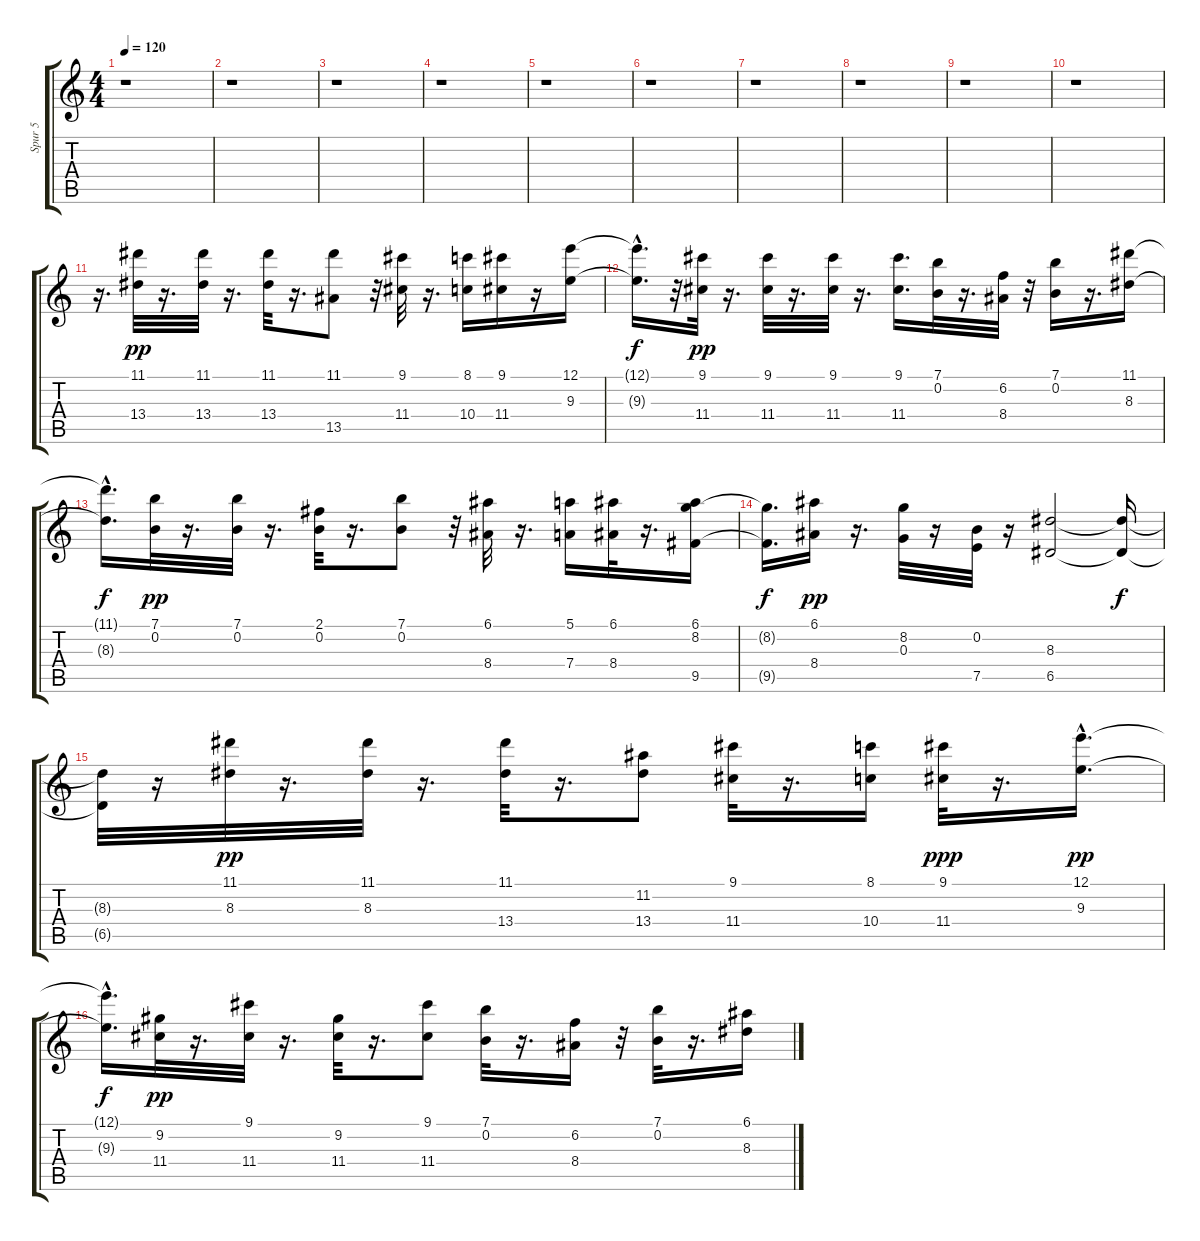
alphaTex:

\track ("Spur 5" "Spur 5") {instrument acousticguitarnylon}
\staff {score tabs}
\tuning (E4 B3 G3 D3 A2 E2) {hide}
\ts (4 4)
\tempo 120
\clef g2
\ks c
r.1{dy pp instrument acousticguitarnylon} |
r.1 |
r.1 |
r.1 |
r.1 |
r.1 |
r.1 |
r.1 |
r.1 |
r.1 |
r.16{d} (11.1 13.4).32 r.16{d} (11.1 13.4).32 r.16{d} (11.1 13.4).32 r.16{d} (11.1 13.5).8 r.32 (9.1 11.4).32 r.16{d} (8.1 10.4).16 (9.1 11.4).16 r.16 (12.1 9.3).16 |
(12.1{hac t} 9.3{hac t}).16{d dy f} r.32 (9.1 11.4).32{dy pp} r.16{d} (9.1 11.4).32 r.16{d} (9.1 11.4).32 r.16{d} (9.1 11.4).16{d} (7.1 0.2).32 r.16{d} (6.2 8.4).32 r.32 (7.1 0.2).16 r.16{d} (11.1 8.3).16 |
(11.1{hac t} 8.3{hac t}).16{d dy f} (7.1 0.2).32{dy pp} r.16{d} (7.1 0.2).32 r.16{d} (2.1 0.2).32 r.16{d} (7.1 0.2).8 r.32 (6.1 8.4).32 r.16{d} (5.1 7.4).16 (6.1 8.4).32 r.16{d} (6.1 8.2 9.5).16 |
(8.2{t} 9.5{t}).16{d dy f} (6.1 8.4).16{dy pp} r.16{d} (8.2 0.3).32 r.16 (0.2 7.5).32 r.16 (8.3 6.5).2 (8.3{t} 6.5{t}).16{dy f} |
(8.3{t} 6.5{t}).32 r.16 (11.1 8.3).32{dy pp} r.16{d} (11.1 8.3).32 r.16{d} (11.1 13.4).32 r.16{d} (11.2 13.4).8 (9.1 11.4).32 r.16{d} (8.1 10.4).16 (9.1 11.4).32{dy ppp} r.16{d} (12.1{hac} 9.3{hac}).16{d dy pp} |
(12.1{hac t} 9.3{hac t}).16{d dy f} (9.2 11.4).32{dy pp} r.16{d} (9.1 11.4).32 r.16{d} (9.2 11.4).32 r.16{d} (9.1 11.4).8 (7.1 0.2).32 r.16{d} (6.2 8.4).16 r.32 (7.1 0.2).32 r.16{d} (6.1 8.3).16
